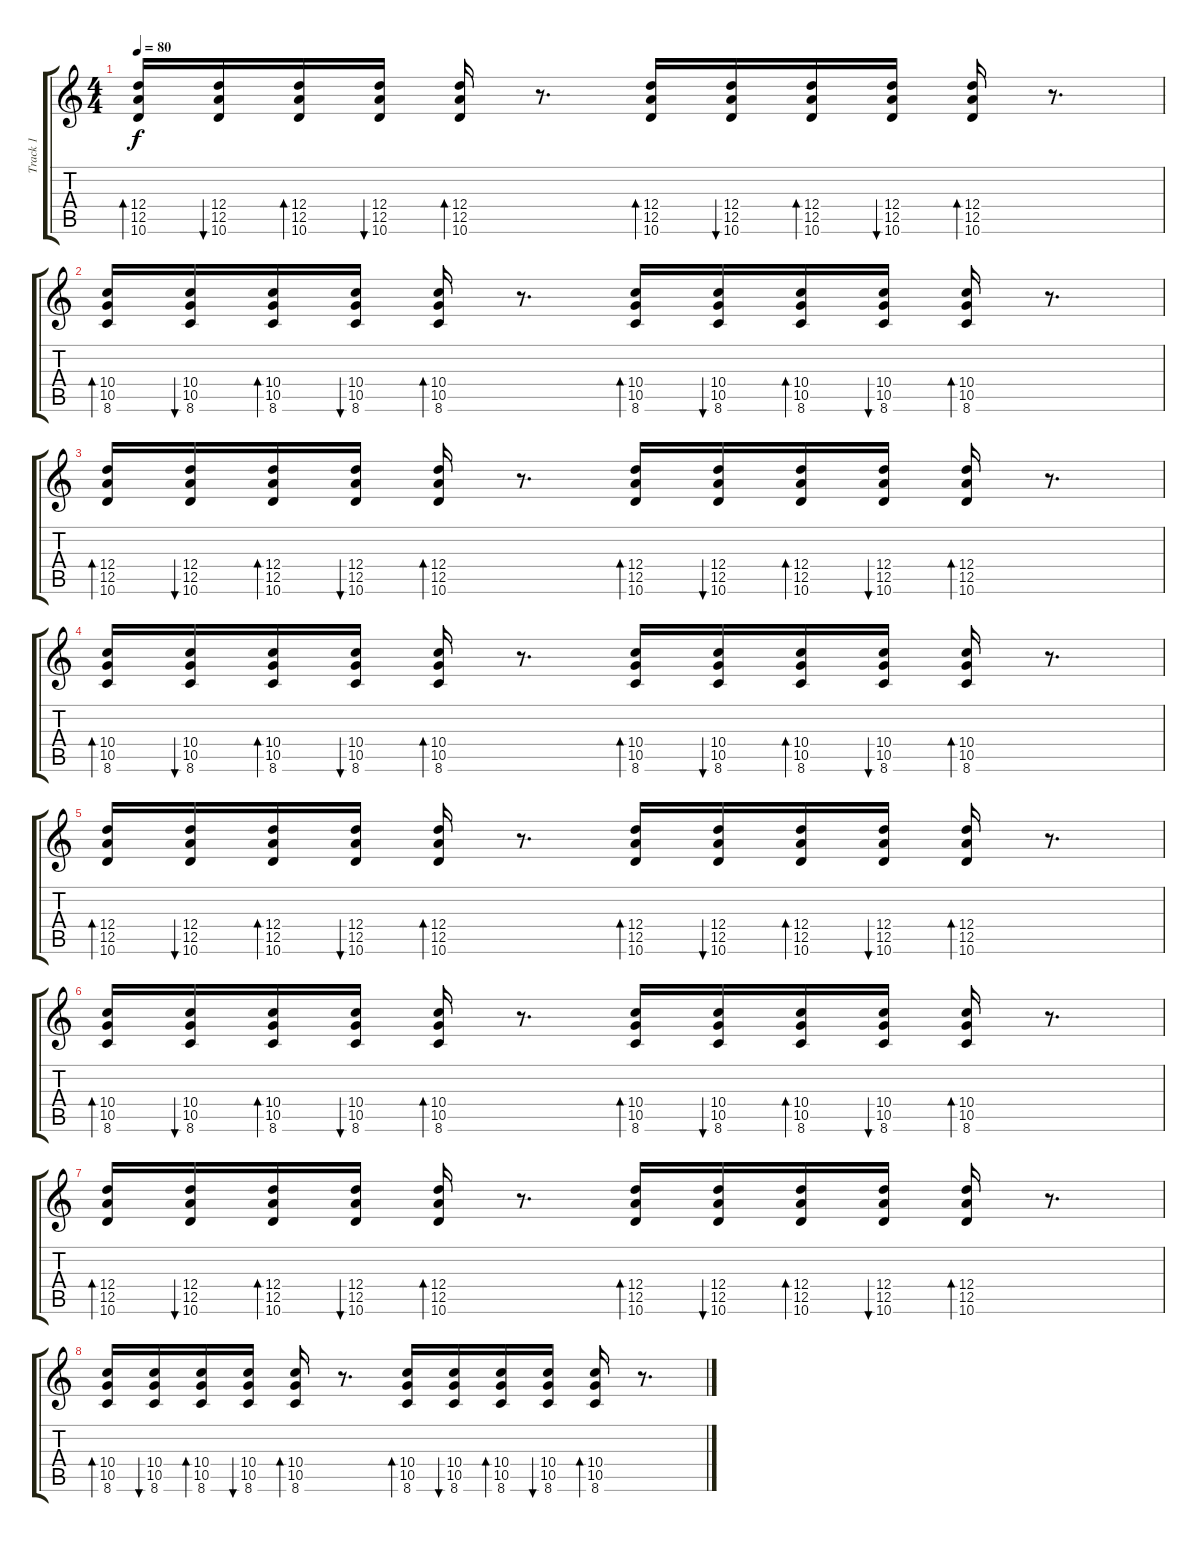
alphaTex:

\track ("Track 1" "Track 1") {instrument electricguitarclean}
\staff {score tabs}
\tuning (E4 B3 G3 D3 A2 E2) {hide}
\ts (4 4)
\tempo 80
\clef g2
\ks c
(12.4 12.5 10.6).16{bd 60 dy f volume 13} (12.4 12.5 10.6).16{bu 60} (12.4 12.5 10.6).16{bd 60} (12.4 12.5 10.6).16{bu 60} (12.4 12.5 10.6).16{bd 60} r.8{d} (12.4 12.5 10.6).16{bd 60} (12.4 12.5 10.6).16{bu 60} (12.4 12.5 10.6).16{bd 60} (12.4 12.5 10.6).16{bu 60} (12.4 12.5 10.6).16{bd 60} r.8{d} |
(10.4 10.5 8.6).16{bd 60} (10.4 10.5 8.6).16{bu 60} (10.4 10.5 8.6).16{bd 60} (10.4 10.5 8.6).16{bu 60} (10.4 10.5 8.6).16{bd 60} r.8{d} (10.4 10.5 8.6).16{bd 60} (10.4 10.5 8.6).16{bu 60} (10.4 10.5 8.6).16{bd 60} (10.4 10.5 8.6).16{bu 60} (10.4 10.5 8.6).16{bd 60} r.8{d} |
(12.4 12.5 10.6).16{bd 60} (12.4 12.5 10.6).16{bu 60} (12.4 12.5 10.6).16{bd 60} (12.4 12.5 10.6).16{bu 60} (12.4 12.5 10.6).16{bd 60} r.8{d} (12.4 12.5 10.6).16{bd 60} (12.4 12.5 10.6).16{bu 60} (12.4 12.5 10.6).16{bd 60} (12.4 12.5 10.6).16{bu 60} (12.4 12.5 10.6).16{bd 60} r.8{d} |
(10.4 10.5 8.6).16{bd 60} (10.4 10.5 8.6).16{bu 60} (10.4 10.5 8.6).16{bd 60} (10.4 10.5 8.6).16{bu 60} (10.4 10.5 8.6).16{bd 60} r.8{d} (10.4 10.5 8.6).16{bd 60} (10.4 10.5 8.6).16{bu 60} (10.4 10.5 8.6).16{bd 60} (10.4 10.5 8.6).16{bu 60} (10.4 10.5 8.6).16{bd 60} r.8{d} |
(12.4 12.5 10.6).16{bd 60} (12.4 12.5 10.6).16{bu 60} (12.4 12.5 10.6).16{bd 60} (12.4 12.5 10.6).16{bu 60} (12.4 12.5 10.6).16{bd 60} r.8{d} (12.4 12.5 10.6).16{bd 60} (12.4 12.5 10.6).16{bu 60} (12.4 12.5 10.6).16{bd 60} (12.4 12.5 10.6).16{bu 60} (12.4 12.5 10.6).16{bd 60} r.8{d} |
(10.4 10.5 8.6).16{bd 60} (10.4 10.5 8.6).16{bu 60} (10.4 10.5 8.6).16{bd 60} (10.4 10.5 8.6).16{bu 60} (10.4 10.5 8.6).16{bd 60} r.8{d} (10.4 10.5 8.6).16{bd 60} (10.4 10.5 8.6).16{bu 60} (10.4 10.5 8.6).16{bd 60} (10.4 10.5 8.6).16{bu 60} (10.4 10.5 8.6).16{bd 60} r.8{d} |
(12.4 12.5 10.6).16{bd 60} (12.4 12.5 10.6).16{bu 60} (12.4 12.5 10.6).16{bd 60} (12.4 12.5 10.6).16{bu 60} (12.4 12.5 10.6).16{bd 60} r.8{d} (12.4 12.5 10.6).16{bd 60} (12.4 12.5 10.6).16{bu 60} (12.4 12.5 10.6).16{bd 60} (12.4 12.5 10.6).16{bu 60} (12.4 12.5 10.6).16{bd 60} r.8{d} |
(10.4 10.5 8.6).16{bd 60} (10.4 10.5 8.6).16{bu 60} (10.4 10.5 8.6).16{bd 60} (10.4 10.5 8.6).16{bu 60} (10.4 10.5 8.6).16{bd 60} r.8{d} (10.4 10.5 8.6).16{bd 60} (10.4 10.5 8.6).16{bu 60} (10.4 10.5 8.6).16{bd 60} (10.4 10.5 8.6).16{bu 60} (10.4 10.5 8.6).16{bd 60} r.8{d}
